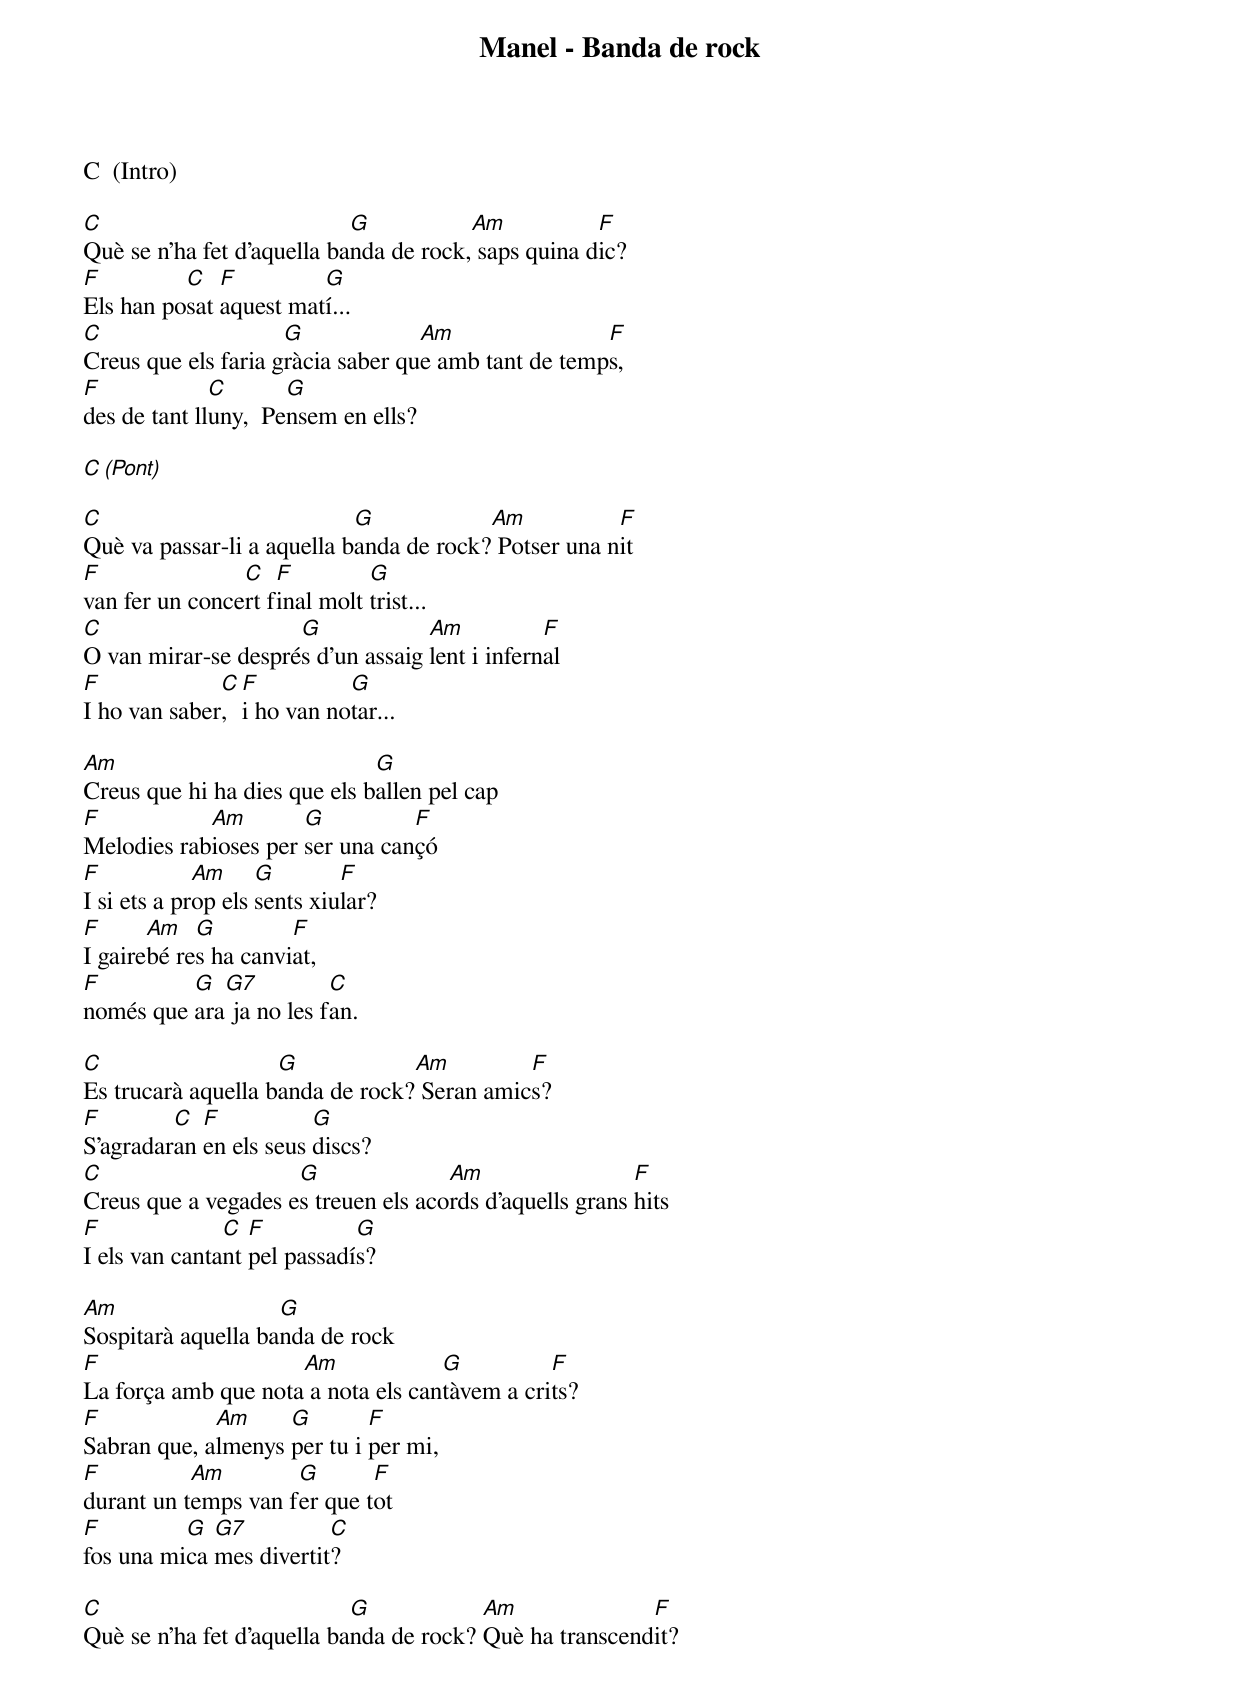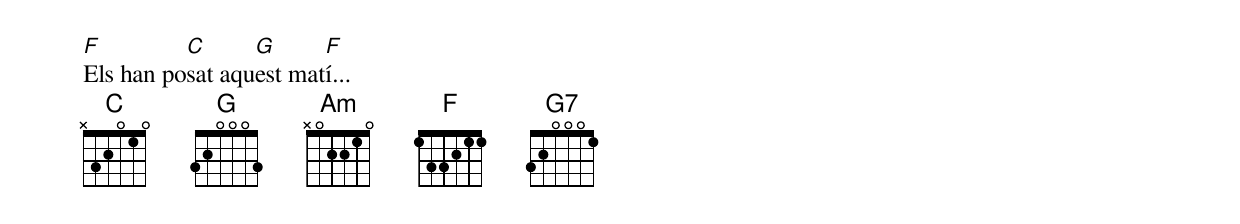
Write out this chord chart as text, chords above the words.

Manel - Banda de rock

C  (Intro)

C                           G           Am           F
Què se n'ha fet d'aquella banda de rock, saps quina dic?
F         C   F         G
Els han posat aquest matí...
C                    G             Am                F
Creus que els faria gràcia saber que amb tant de temps,
F             C       G
des de tant lluny,  Pensem en ells?

C (Pont)

C                           G            Am           F
Què va passar-li a aquella banda de rock? Potser una nit
F               C   F         G
van fer un concert final molt trist...
C                    G             Am           F
O van mirar-se després d'un assaig lent i infernal
F             C F          G
I ho van saber, i ho van notar...

Am                            G
Creus que hi ha dies que els ballen pel cap
F           Am        G          F
Melodies rabioses per ser una cançó
F            Am     G        F
I si ets a prop els sents xiular?
F      Am   G         F
I gairebé res ha canviat,
F         G  G7          C
només que ara ja no les fan.

C                   G            Am         F
Es trucarà aquella banda de rock? Seran amics?
F        C  F           G
S'agradaran en els seus discs?
C                    G               Am                  F
Creus que a vegades es treuen els acords d'aquells grans hits
F              C  F          G
I els van cantant pel passadís?

Am                  G
Sospitarà aquella banda de rock
F                    Am             G          F
La força amb que nota a nota els cantàvem a crits?
F            Am     G        F
Sabran que, almenys per tu i per mi,
F          Am        G       F
durant un temps van fer que tot
F         G  G7          C
fos una mica mes divertit?

C                           G            Am              F
Què se n'ha fet d'aquella banda de rock? Què ha transcendit?
F         C      G      F
Els han posat aquest matí...
